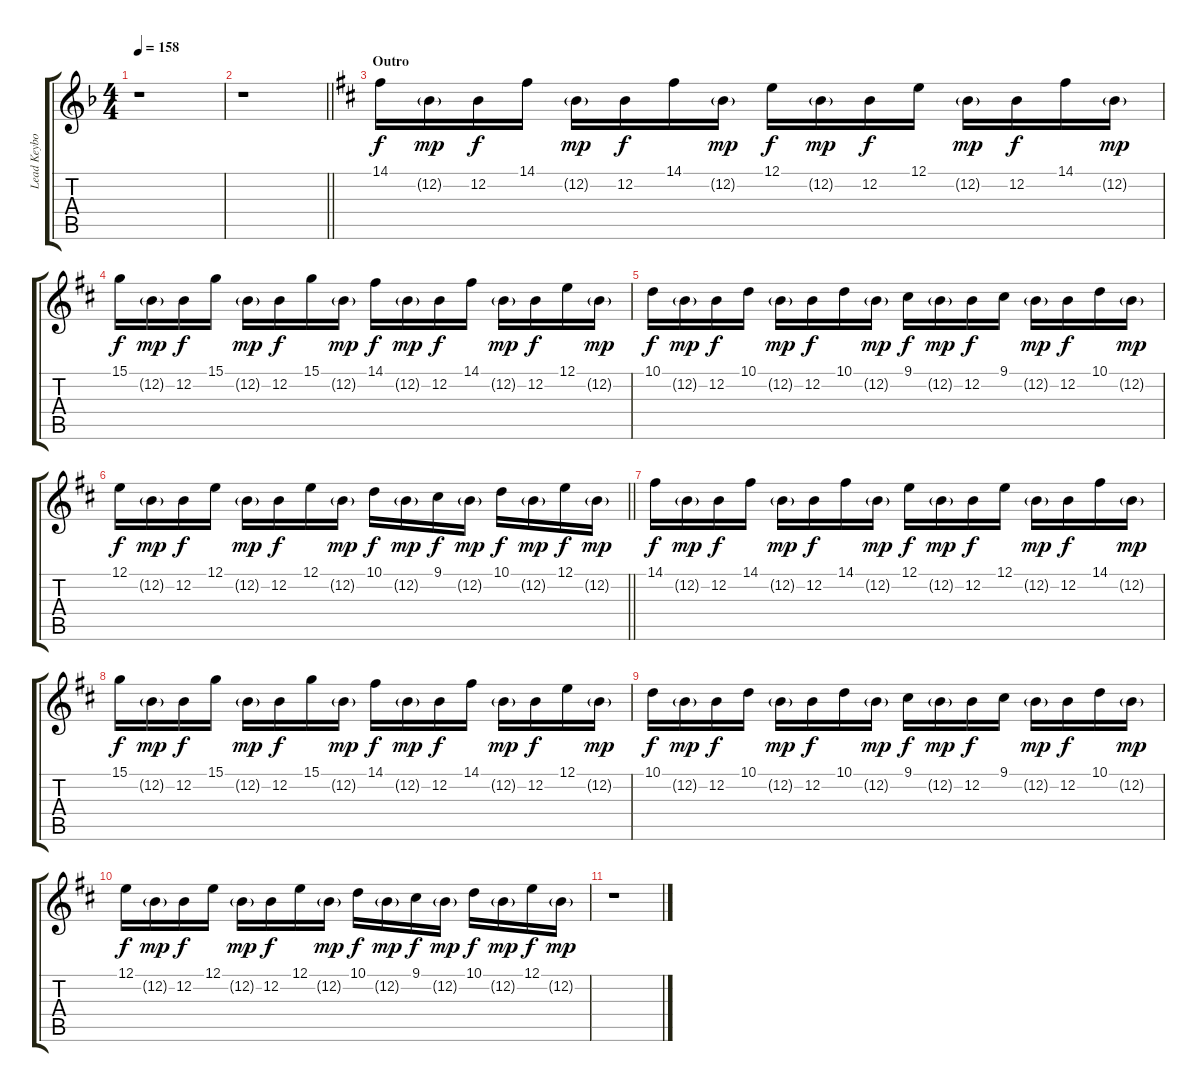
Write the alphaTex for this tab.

\track ("Lead Keyboard: Magnus Winterguild" "Lead Keybo") {instrument harpsichord}
\staff {score tabs}
\tuning (E4 B3 G3 D3 A2 E2) {hide}
\ts (4 4)
\tempo 158
\clef g2
\ks dminor
r.1{dy f} |
\barLineRight lightlight
r.1 |
\section ("" "Outro")
\ks bminor
14.1.16{volume 16 instrument harpsichord} 12.2{g}.16{dy mp} 12.2.16{dy f} 14.1.16 12.2{g}.16{dy mp} 12.2.16{dy f} 14.1.16 12.2{g}.16{dy mp} 12.1.16{dy f} 12.2{g}.16{dy mp} 12.2.16{dy f} 12.1.16 12.2{g}.16{dy mp} 12.2.16{dy f} 14.1.16 12.2{g}.16{dy mp} |
15.1.16{dy f} 12.2{g}.16{dy mp} 12.2.16{dy f} 15.1.16 12.2{g}.16{dy mp} 12.2.16{dy f} 15.1.16 12.2{g}.16{dy mp} 14.1.16{dy f} 12.2{g}.16{dy mp} 12.2.16{dy f} 14.1.16 12.2{g}.16{dy mp} 12.2.16{dy f} 12.1.16 12.2{g}.16{dy mp} |
10.1.16{dy f} 12.2{g}.16{dy mp} 12.2.16{dy f} 10.1.16 12.2{g}.16{dy mp} 12.2.16{dy f} 10.1.16 12.2{g}.16{dy mp} 9.1.16{dy f} 12.2{g}.16{dy mp} 12.2.16{dy f} 9.1.16 12.2{g}.16{dy mp} 12.2.16{dy f} 10.1.16 12.2{g}.16{dy mp} |
\barLineRight lightlight
12.1.16{dy f} 12.2{g}.16{dy mp} 12.2.16{dy f} 12.1.16 12.2{g}.16{dy mp} 12.2.16{dy f} 12.1.16 12.2{g}.16{dy mp} 10.1.16{dy f} 12.2{g}.16{dy mp} 9.1.16{dy f} 12.2{g}.16{dy mp} 10.1.16{dy f} 12.2{g}.16{dy mp} 12.1.16{dy f} 12.2{g}.16{dy mp} |
14.1.16{dy f} 12.2{g}.16{dy mp} 12.2.16{dy f} 14.1.16 12.2{g}.16{dy mp} 12.2.16{dy f} 14.1.16 12.2{g}.16{dy mp} 12.1.16{dy f} 12.2{g}.16{dy mp} 12.2.16{dy f} 12.1.16 12.2{g}.16{dy mp} 12.2.16{dy f} 14.1.16 12.2{g}.16{dy mp} |
15.1.16{dy f} 12.2{g}.16{dy mp} 12.2.16{dy f} 15.1.16 12.2{g}.16{dy mp} 12.2.16{dy f} 15.1.16 12.2{g}.16{dy mp} 14.1.16{dy f} 12.2{g}.16{dy mp} 12.2.16{dy f} 14.1.16 12.2{g}.16{dy mp} 12.2.16{dy f} 12.1.16 12.2{g}.16{dy mp} |
10.1.16{dy f} 12.2{g}.16{dy mp} 12.2.16{dy f} 10.1.16 12.2{g}.16{dy mp} 12.2.16{dy f} 10.1.16 12.2{g}.16{dy mp} 9.1.16{dy f} 12.2{g}.16{dy mp} 12.2.16{dy f} 9.1.16 12.2{g}.16{dy mp} 12.2.16{dy f} 10.1.16 12.2{g}.16{dy mp} |
12.1.16{dy f} 12.2{g}.16{dy mp} 12.2.16{dy f} 12.1.16 12.2{g}.16{dy mp} 12.2.16{dy f} 12.1.16 12.2{g}.16{dy mp} 10.1.16{dy f} 12.2{g}.16{dy mp} 9.1.16{dy f} 12.2{g}.16{dy mp} 10.1.16{dy f} 12.2{g}.16{dy mp} 12.1.16{dy f} 12.2{g}.16{dy mp} |
r.1
